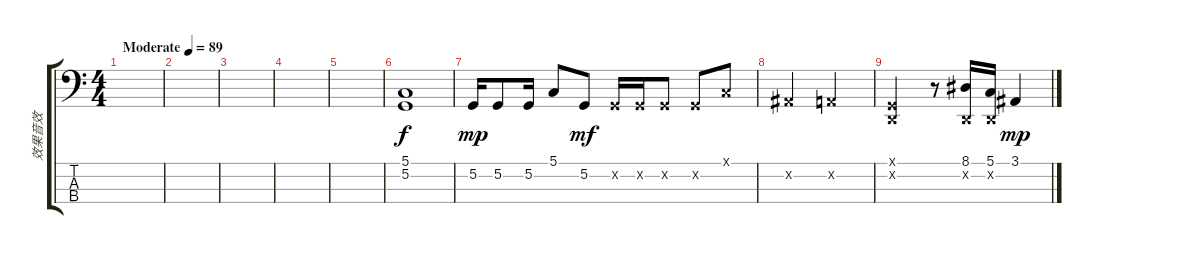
\track ("效果音效" "效果音效") {instrument gunshot}
\staff {score tabs}
\tuning (G2 D2 A1 E1) {hide}
\ts (4 4)
\tempo (89 "Moderate")
\clef f4
\ks c
|
|
|
|
|
(5.1 5.2).1 |
5.2.16{dy mp} 5.2.8 5.2.16 5.1.8 5.2.8{dy mf} 5.2{x}.16 5.2{x}.16 5.2{x}.8 5.2{x}.8 5.1{x}.8 |
8.2{x}.2 7.2{x}.2 |
(0.1{x} 0.2{x}).2 r.8 (8.1 0.2{x}).16 (5.1 0.2{x}).16 3.1.4{dy mp}
